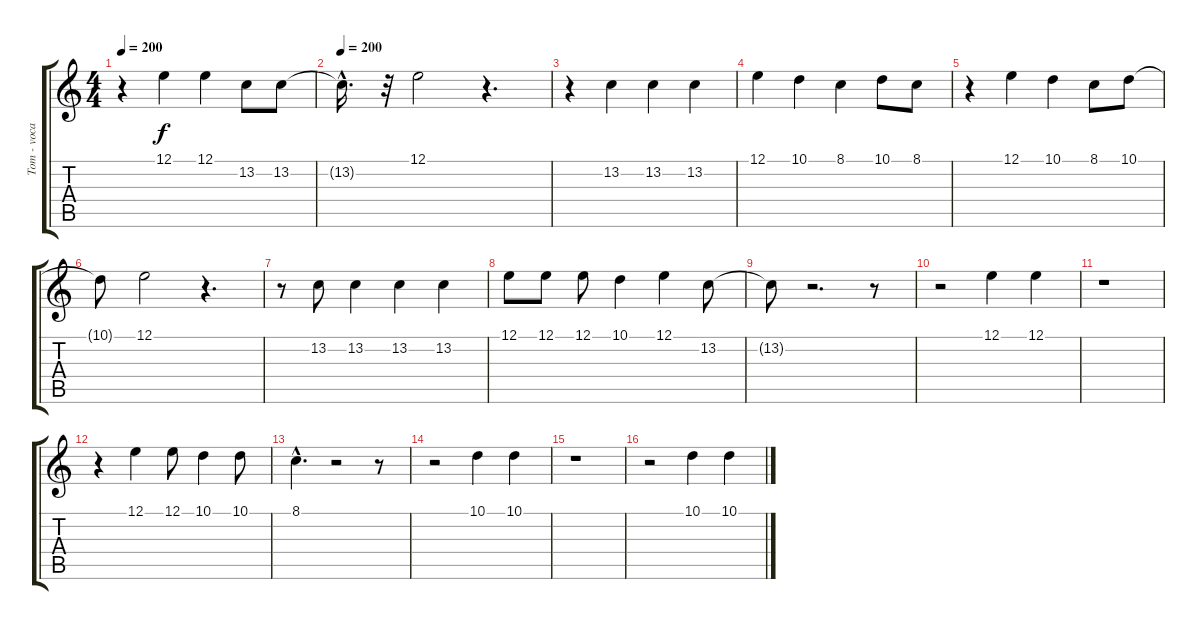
\track ("Tom - vocal" "Tom - voca") {instrument recorder}
\staff {score tabs}
\tuning (E4 B3 G3 D3 A2 E2) {hide}
\ts (4 4)
\tempo 200
\clef g2
\ks c
r.4{dy f} 12.1.4 12.1.4 13.2.8 13.2.8 |
\tempo 200
13.2{hac t}.16{d} r.32 12.1.2 r.4{d} |
r.4 13.2.4 13.2.4 13.2.4 |
12.1.4 10.1.4 8.1.4 10.1.8 8.1.8 |
r.4 12.1.4 10.1.4 8.1.8 10.1.8 |
10.1{t}.8 12.1.2 r.4{d} |
r.8 13.2.8 13.2.4 13.2.4 13.2.4 |
12.1.8 12.1.8 12.1.8 10.1.4 12.1.4 13.2.8 |
13.2{t}.8 r.2{d} r.8 |
r.2 12.1.4 12.1.4 |
r.1 |
r.4 12.1.4 12.1.8 10.1.4 10.1.8 |
8.1{hac}.4{d} r.2 r.8 |
r.2 10.1.4 10.1.4 |
r.1 |
r.2 10.1.4 10.1.4
